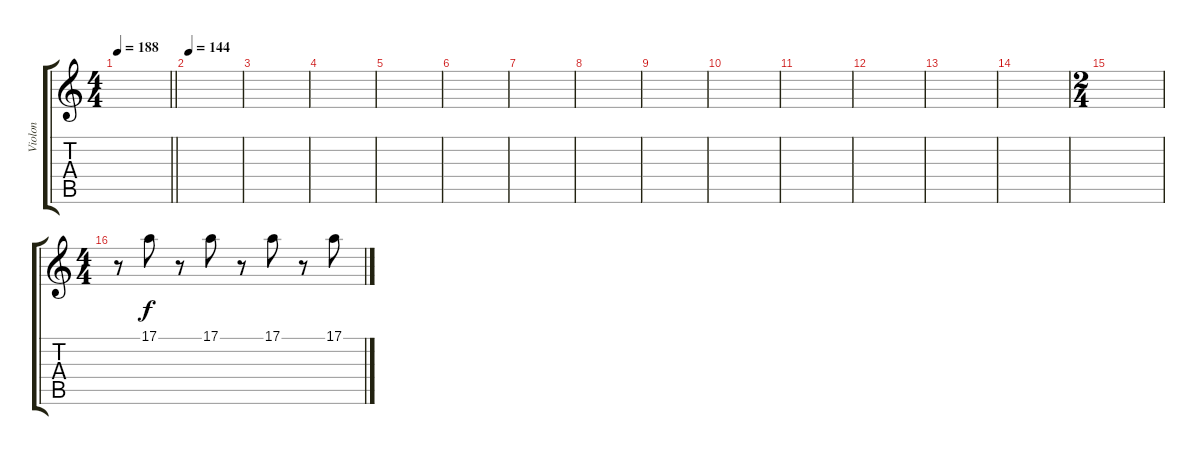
\track ("Violon" "Violon") {instrument viola}
\staff {score tabs}
\tuning (E4 B3 G3 D3 A2 E2) {hide}
\ts (4 4)
\tempo 188
\clef g2
\barLineRight lightlight
\ks c
|
\tempo 144
|
|
|
|
|
|
|
|
|
|
|
|
|
\ts (2 4)
|
\ts (4 4)
r.8 17.1.8 r.8 17.1.8 r.8 17.1.8 r.8 17.1.8
